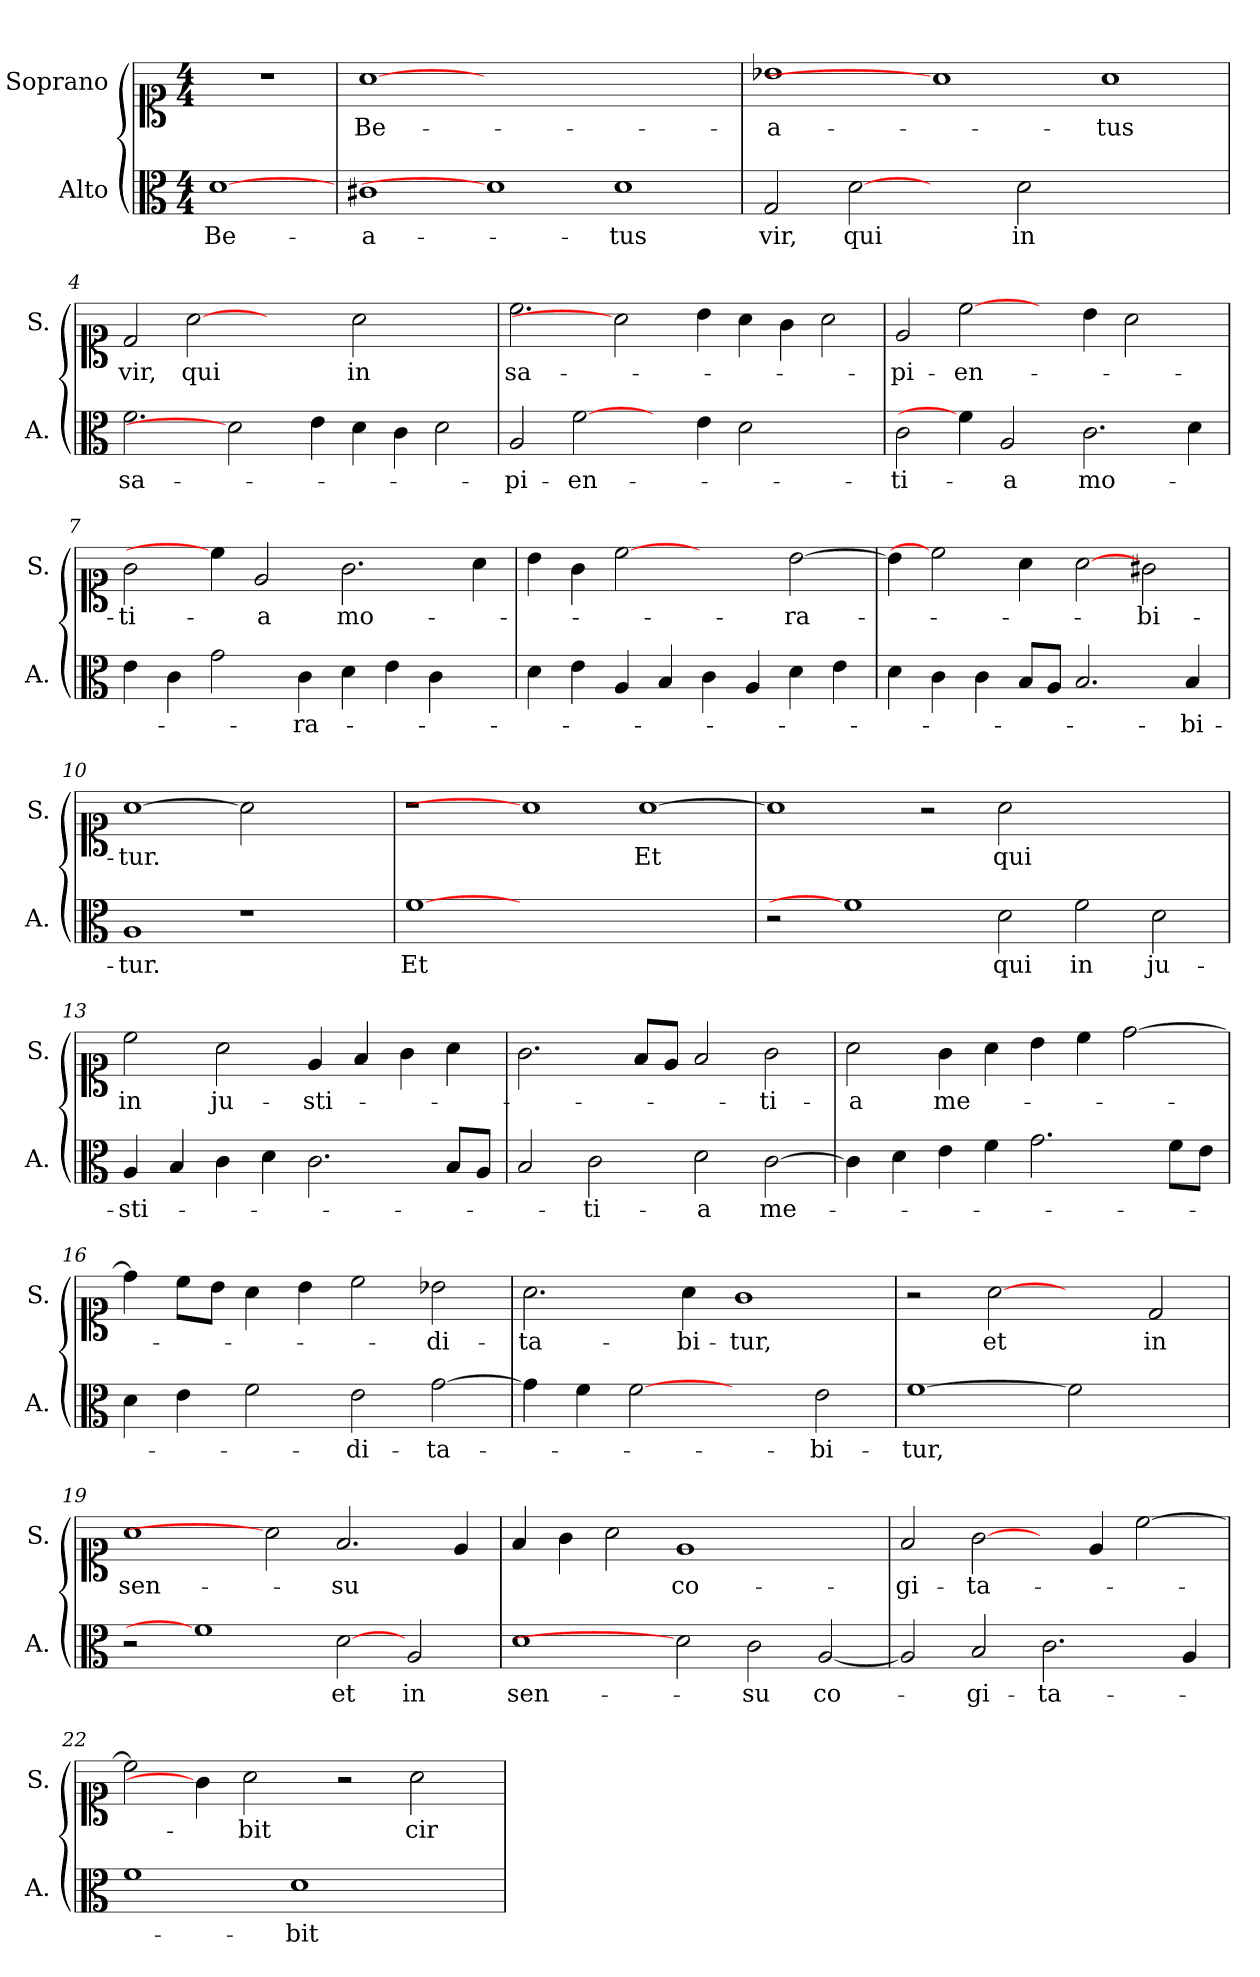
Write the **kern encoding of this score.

**kern	**text	**kern	**text
*part2	*part2	*part1	*part1
*staff2	*staff2	*staff1	*staff1
*I"Alto	*	*I"Soprano	*
*I'A.	*	*I'S.	*
*clefC3	*	*clefC1	*
*k[]	*	*k[]	*
*M4/4	*	*M4/4	*
*MM240	*	*MM240	*
=1	=1	=1	=1
!	!LO:LY:b	!	!
[1d	Be-	1r	.
=2	=2	=2	=2
!	!LO:LY:b	!	!LO:LY:b
1c#X	-a-	[1a	Be-
1d]	.	0ryy	.
!	!LO:LY:b	!	!
1d	-tus	.	.
=3	=3	=3	=3
!	!LO:LY:b	!	!LO:LY:b
2G/	vir,	1b-X	-a-
!	!LO:LY:b	!	!
[2d	qui	.	.
2ryy	.	1a]	.
!	!LO:LY:b	!	!
2d\	in	.	.
!	!	!	!LO:LY:b
1ryy	.	1a	-tus
=4	=4	=4	=4
!	!LO:LY:b	!	!LO:LY:b
2.f\	sa-	2d/	vir,
!	!	!	!LO:LY:b
.	.	[2a	qui
2d]	.	.	.
.	.	2ryy	.
4e\	.	.	.
!	!	!	!LO:LY:b
4d\	.	2a\	in
4c\	.	.	.
2d\	.	2ryy	.
=5	=5	=5	=5
!	!LO:LY:b	!	!LO:LY:b
2A/	-pi-	2.cc\	sa-
!	!LO:LY:b	!	!
[2f\	-en-	.	.
.	.	2a]	.
4ryy	.	.	.
4e\	.	4b\	.
2d\	.	4a\	.
.	.	4g\	.
2ryy	.	2a\	.
=6	=6	=6	=6
!	!LO:LY:b	!	!LO:LY:b
2c\	-ti-	2e/	-pi-
!	!	!	!LO:LY:b
4f\]	.	[2cc\	-en-
!	!LO:LY:b	!	!
2A/	-a	.	.
.	.	4ryy	.
!	!LO:LY:b	!	!
2.c\	mo-	4b\	.
.	.	2a\	.
4d\	.	4ryy	.
!!LO:LB:g=z
=7	=7	=7	=7
!	!	!	!LO:LY:b
4e\	.	2g\	-ti-
4c\	.	.	.
2g\	.	4cc\]	.
!	!	!	!LO:LY:b
.	.	2e/	-a
!	!LO:LY:b	!	!
4c\	-ra-	.	.
!	!	!	!LO:LY:b
4d\	.	2.g\	mo-
4e\	.	.	.
4c\	.	.	.
4ryy	.	4a\	.
=8	=8	=8	=8
4d\	.	4b\	.
4e\	.	4g\	.
4A/	.	[2cc	.
4B/	.	.	.
4c\	.	2ryy	.
4A/	.	.	.
!	!	!	!LO:LY:b
4d\	.	[2b\	-ra-
4e\	.	.	.
=9	=9	=9	=9
4d\	.	4b\]	.
4c\	.	2cc]	.
4c\	.	.	.
8B/L	.	4a\	.
8A/J	.	.	.
2.B/	.	[2a	.
!	!	!	!LO:LY:b
.	.	2g#X\	-bi-
!	!LO:LY:b	!	!
4B/	-bi-	.	.
=10	=10	=10	=10
!	!LO:LY:b	!	!LO:LY:b
1A	-tur.	[1a	-tur.
1r	.	2a]	.
.	.	2ryy	.
=11	=11	=11	=11
!	!LO:LY:b	!	!
[1f	Et	1r	.
0ryy	.	1a]	.
!	!	!	!LO:LY:b
.	.	[1a	Et
=12	=12	=12	=12
2r	.	1a]	.
1f]	.	.	.
.	.	2r	.
!	!LO:LY:b	!	!LO:LY:b
2d\	qui	2a\	qui
!	!LO:LY:b	!	!
2f\	in	1ryy	.
!	!LO:LY:b	!	!
2d\	ju-	.	.
!!LO:LB:g=z
=13	=13	=13	=13
!	!LO:LY:b	!	!LO:LY:b
4A/	-sti-	2cc\	in
4B/	.	.	.
!	!	!	!LO:LY:b
4c\	.	2a\	ju-
4d\	.	.	.
!	!	!	!LO:LY:b
2.c\	.	4e/	-sti-
.	.	4f/	.
.	.	4g\	.
8B/L	.	4a\	.
8A/J	.	.	.
=14	=14	=14	=14
2B/	.	2.g\	.
!	!LO:LY:b	!	!
2c\	-ti-	.	.
.	.	8f/L	.
.	.	8e/J	.
!	!LO:LY:b	!	!
2d\	-a	2f/	.
!	!LO:LY:b	!	!LO:LY:b
[2c\	me-	2g\	-ti-
=15	=15	=15	=15
!	!	!	!LO:LY:b
4c\]	.	2a\	-a
4d\	.	.	.
!	!	!	!LO:LY:b
4e\	.	4g\	me-
4f\	.	4a\	.
2.g\	.	4b\	.
.	.	4cc\	.
.	.	[2dd\	.
8f\L	.	.	.
8e\J	.	.	.
=16	=16	=16	=16
4d\	.	4dd\]	.
4e\	.	8cc\L	.
.	.	8b\J	.
2f\	.	4a\	.
.	.	4b\	.
!	!LO:LY:b	!	!
2e\	-di-	2cc\	.
!	!LO:LY:b	!	!LO:LY:b
[2g\	-ta-	2b-X\	-di-
=17	=17	=17	=17
!	!	!	!LO:LY:b
4g\]	.	2.a\	-ta-
4f\	.	.	.
[2f	.	.	.
!	!	!	!LO:LY:b
.	.	4a\	-bi-
!	!	!	!LO:LY:b
2ryy	.	1g	-tur,
!	!LO:LY:b	!	!
2e\	-bi-	.	.
=18	=18	=18	=18
!	!LO:LY:b	!	!
[1f	-tur,	2r	.
!	!	!	!LO:LY:b
.	.	[2a	et
2f]	.	2ryy	.
!	!	!	!LO:LY:b
2ryy	.	2d/	in
!!LO:LB:g=z
=19	=19	=19	=19
!	!	!	!LO:LY:b
2r	.	1a	sen-
1f]	.	.	.
.	.	2a]	.
!	!LO:LY:b	!	!LO:LY:b
[2d	et	2.f/	-su
!	!LO:LY:b	!	!
2A/	in	.	.
.	.	4e/	.
=20	=20	=20	=20
!	!LO:LY:b	!	!
1d	sen-	4f/	.
.	.	4g\	.
.	.	2a\	.
!	!	!	!LO:LY:b
2d]	.	1e	co-
!	!LO:LY:b	!	!
2c\	-su	.	.
!	!LO:LY:b	!	!
[2A/	co-	2ryy	.
=21	=21	=21	=21
!	!	!	!LO:LY:b
2A/]	.	2f/	-gi-
!	!LO:LY:b	!	!LO:LY:b
2B/	-gi-	[2g\	-ta-
!	!LO:LY:b	!	!
2.c\	-ta-	4ryy	.
.	.	4e/	.
.	.	[2cc\	.
4A/	.	.	.
=22	=22	=22	=22
1f	.	2cc\]	.
.	.	4g\]	.
!	!	!	!LO:LY:b
.	.	2a\	-bit
!	!LO:LY:b	!	!
1d	-bit	.	.
.	.	2r	.
!	!	!	!LO:LY:b
.	.	2a\	cir-
4ryy	.	.	.
=	=	=	=
*-	*-	*-	*-
